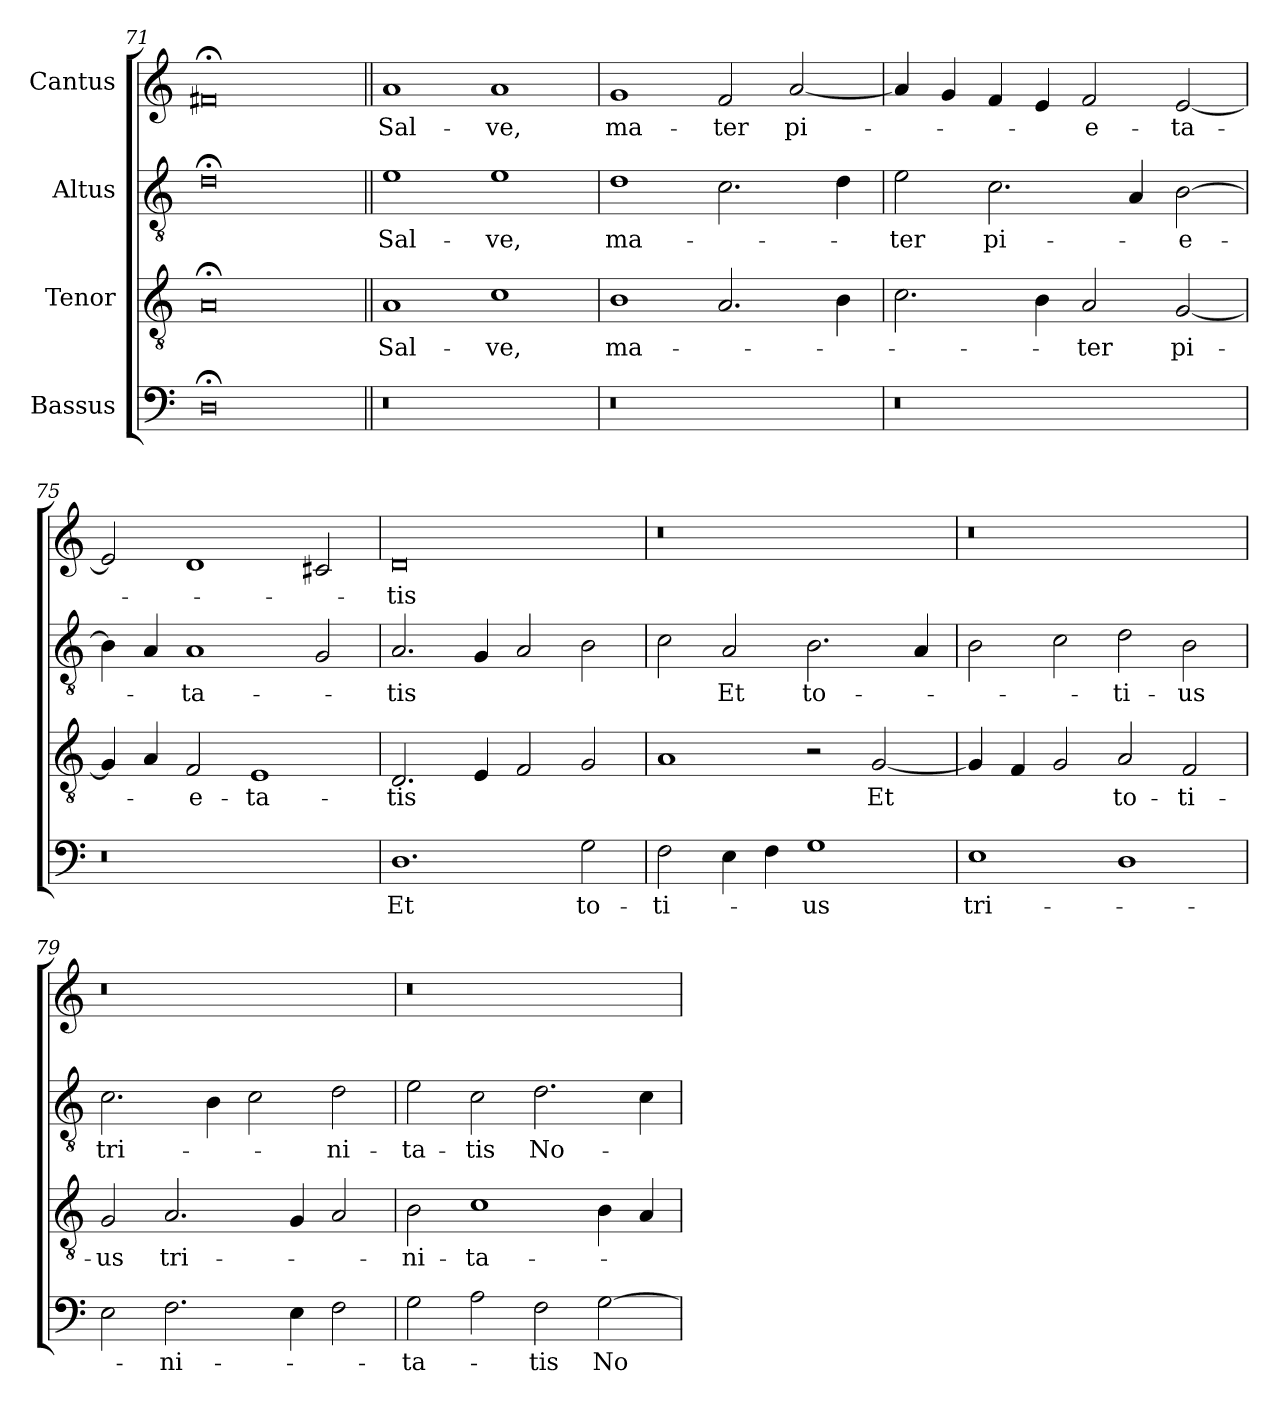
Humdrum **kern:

**kern	**text	**kern	**text	**kern	**text	**kern	**text
*part4	*part4	*part3	*part3	*part2	*part2	*part1	*part1
*staff4	*staff4	*staff3	*staff3	*staff2	*staff2	*staff1	*staff1
*I"Bassus	*	*I"Tenor	*	*I"Altus	*	*I"Cantus	*
*clefF4	*	*clefGv2	*	*clefGv2	*	*clefG2	*
*k[]	*	*k[]	*	*k[]	*	*k[]	*
*C:	*	*C:	*	*C:	*	*C:	*
=71	=71	=71	=71	=71	=71	=71	=71
0D;<\	.	0A;</	.	0d;<\	.	0f#X;</	.
!!LO:PB:g=z
=72||	=72||	=72||	=72||	=72||	=72||	=72||	=72||
0r	.	1A/	Sal-	1e\	Sal-	1a/	Sal-
.	.	1c\	-ve,	1e\	-ve,	1a/	-ve,
=73	=73	=73	=73	=73	=73	=73	=73
0r	.	1B\	ma-	1d\	ma-	1g/	ma-
.	.	2.A/	.	2.c\	.	2f/	-ter
.	.	.	.	.	.	[2a/	pi-
.	.	4B\	.	4d\	.	.	.
=74	=74	=74	=74	=74	=74	=74	=74
0r	.	2.c\	.	2e\	-ter	4a/]	.
.	.	.	.	.	.	4g/	.
.	.	.	.	2.c\	pi-	4f/	.
.	.	4B\	.	.	.	4e/	.
.	.	2A/	-ter	.	.	2f/	-e-
.	.	.	.	4A/	.	.	.
.	.	[2G/	pi-	[2B\	-e-	[2e/	-ta-
=75	=75	=75	=75	=75	=75	=75	=75
0r	.	4G/]	.	4B\]	.	2e/]	.
.	.	4A/	.	4A/	.	.	.
.	.	2F/	-e-	1A/	-ta-	1d/	.
.	.	1E/	-ta-	.	.	.	.
.	.	.	.	2G/	.	2c#X/	.
=76	=76	=76	=76	=76	=76	=76	=76
1.D\	Et	2.D/	-tis	2.A/	-tis	0d/	-tis
.	.	4E/	.	4G/	.	.	.
.	.	2F/	.	2A/	.	.	.
2G\	to-	2G/	.	2B\	.	.	.
=77	=77	=77	=77	=77	=77	=77	=77
2F\	-ti-	1A/	.	2c\	.	0r	.
4E\	.	.	.	2A/	Et	.	.
4F\	.	.	.	.	.	.	.
1G\	-us	2r	.	2.B\	to-	.	.
.	.	[2G/	Et	.	.	.	.
.	.	.	.	4A/	.	.	.
!!LO:LB:g=z
=78	=78	=78	=78	=78	=78	=78	=78
1E\	tri-	4G/]	.	2B\	.	0r	.
.	.	4F/	.	.	.	.	.
.	.	2G/	.	2c\	.	.	.
1D\	.	2A/	to-	2d\	-ti-	.	.
.	.	2F/	-ti-	2B\	-us	.	.
=79	=79	=79	=79	=79	=79	=79	=79
2E\	.	2G/	-us	2.c\	tri-	0r	.
2.F\	-ni-	2.A/	tri-	.	.	.	.
.	.	.	.	4B\	.	.	.
.	.	.	.	2c\	.	.	.
4E\	.	4G/	.	.	.	.	.
2F\	.	2A/	.	2d\	-ni-	.	.
=80	=80	=80	=80	=80	=80	=80	=80
2G\	-ta-	2B\	-ni-	2e\	-ta-	0r	.
2A\	.	1c\	-ta-	2c\	-tis	.	.
2F\	-tis	.	.	2.d\	No-	.	.
[2G\	No-	4B\	.	.	.	.	.
.	.	4A/	.	4c\	.	.	.
=	=	=	=	=	=	=	=
*-	*-	*-	*-	*-	*-	*-	*-
